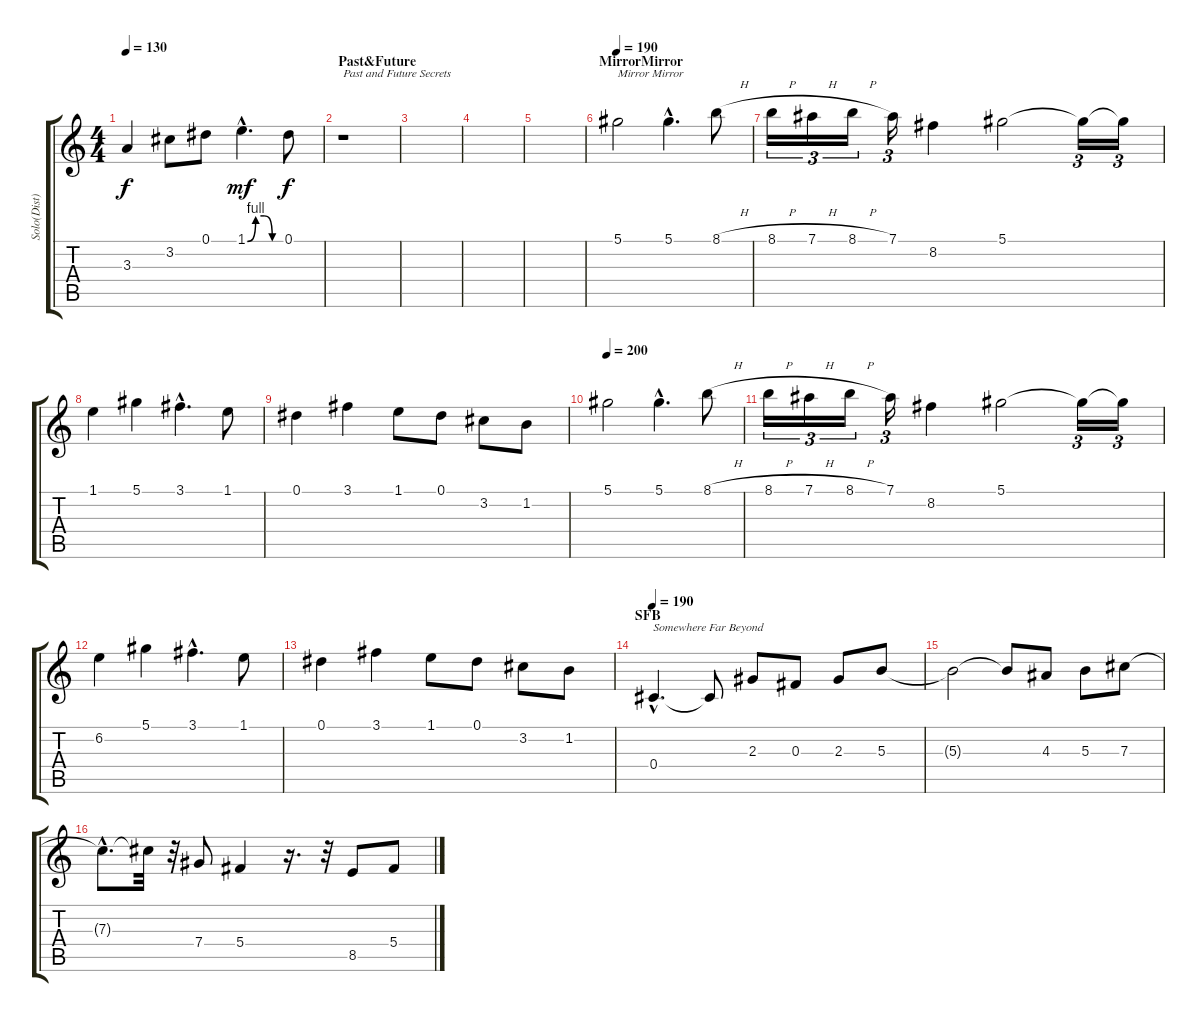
\track ("Solo(Dist)" "Solo(Dist)") {instrument distortionguitar}
\staff {score tabs}
\tuning (Eb4 Bb3 Gb3 Db3 Ab2 Eb2) {hide}
\ts (4 4)
\tempo 130
\clef g2
\ks c
3.3.4{dy f} 3.2.8 0.1.8 1.1{be (custom 0 0 15 4 30 4 45 0 60 0) hac}.4{d dy mf} 0.1.8{dy f} |
\section ("" "Past&Future")
r.1{txt "Past and Future Secrets"} |
|
|
|
\section ("" "MirrorMirror")
\tempo 190
5.1.2{txt "Mirror Mirror"} 5.1{hac}.4{d} 8.1{h}.8 |
8.1{h}.16{tu (3 2)} 7.1{h}.16{tu (3 2)} 8.1{h}.16{tu (3 2)} 7.1.16{tu (3 2)} 8.2.4 5.1.2 5.1{t}.16{tu (3 2)} 5.1{t}.16{tu (3 2)} |
1.1.4 5.1.4 3.1{hac}.4{d} 1.1.8 |
0.1.4 3.1.4 1.1.8 0.1.8 3.2.8 1.2.8 |
\tempo 200
5.1.2 5.1{hac}.4{d} 8.1{h}.8 |
8.1{h}.16{tu (3 2)} 7.1{h}.16{tu (3 2)} 8.1{h}.16{tu (3 2)} 7.1.16{tu (3 2)} 8.2.4 5.1.2 5.1{t}.16{tu (3 2)} 5.1{t}.16{tu (3 2)} |
6.2.4 5.1.4 3.1{hac}.4{d} 1.1.8 |
0.1.4 3.1.4 1.1.8 0.1.8 3.2.8 1.2.8 |
\section ("" "SFB")
\tempo 190
0.4{hac}.4{d txt "Somewhere Far Beyond"} 0.4{t}.8 2.3.8 0.3.8 2.3.8 5.3.8 |
5.3{t}.2 5.3{t}.8 4.3.8 5.3.8 7.3.8 |
7.3{hac t}.8{d} 7.3{t}.32 r.32 7.4.8 5.4.4 r.16{d} r.32 8.5.8 5.4.8
